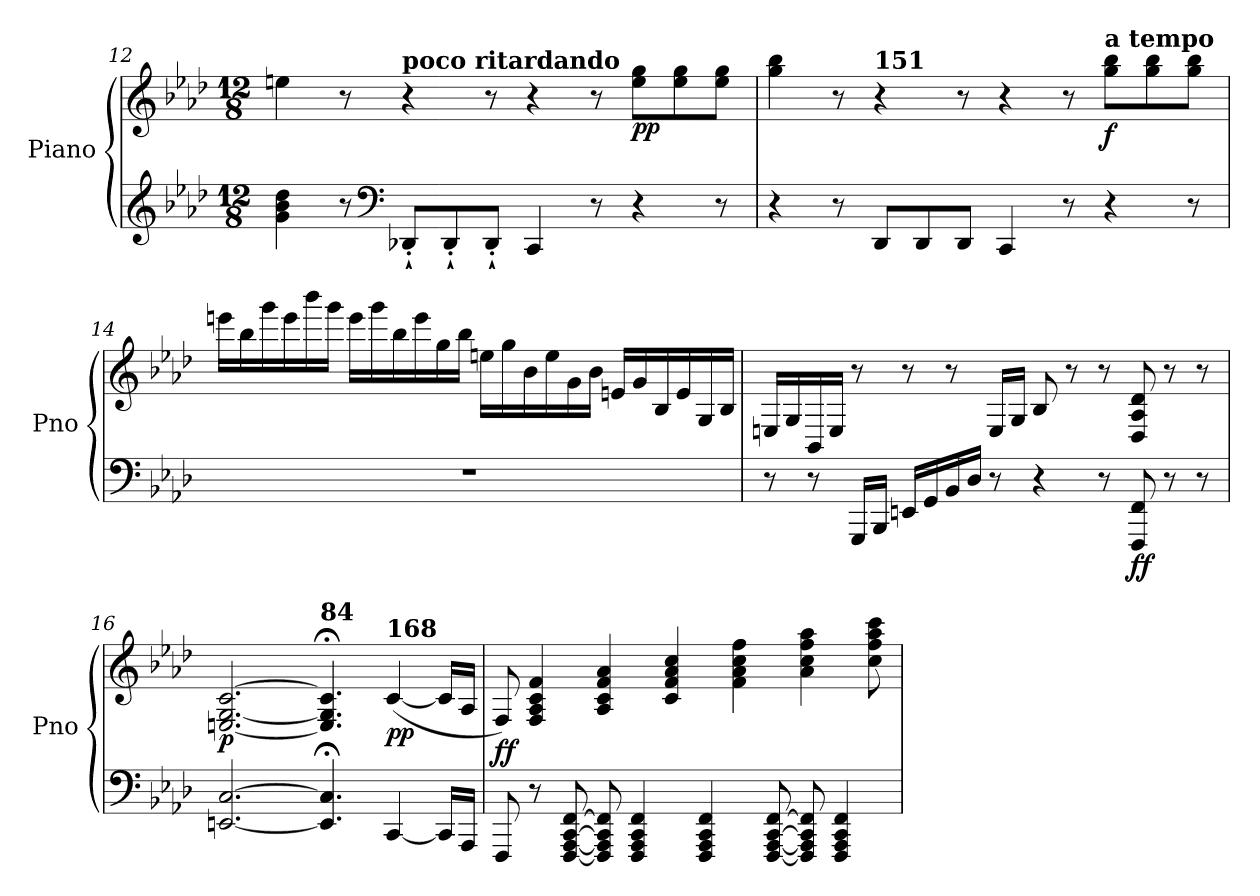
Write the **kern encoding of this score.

**kern	**kern	**dynam
*part1	*part1	*part1
*staff2	*staff1	*staff1/2
*I"Piano	*	*
*I'Pno	*	*
*clefG2	*clefG2	*
*k[b-e-a-d-]	*k[b-e-a-d-]	*
*A-:	*A-:	*
*M12/8	*M12/8	*
=12	=12	=12
4g\ 4b-\ 4dd-\	4een\	.
8r	8r	.
*clefF4	*	*
!	!LO:TX:a:B:t=poco ritardando	!
8DD-X'`/L	4r	.
8DD-'`/	.	.
8DD-'`/J	8r	.
4CC/	4r	.
8r	8r	.
!	!	!LO:DY:b
4r	8ee\ 8gg\L	pp
.	8ee\ 8gg\	.
8r	8ee\ 8gg\J	.
=13	=13	=13
4r	4gg\ 4bb-\	.
8r	8r	.
!	!LO:TX:a:B:t=151	!
8DD-/L	4r	.
8DD-/	.	.
8DD-/J	8r	.
4CC/	4r	.
8r	8r	.
!	!LO:TX:a:B:t=a tempo	!
!	!	!LO:DY:b
4r	8gg\ 8bb-\L	f
.	8gg\ 8bb-\	.
8r	8gg\ 8bb-\J	.
=14	=14	=14
1.r	16eeen\LL	.
.	16bb-\	.
.	16ggg\	.
.	16eee\	.
.	16bbb-\	.
.	16ggg\JJ	.
.	16eee\LL	.
.	16ggg\	.
.	16bb-\	.
.	16eee\	.
.	16gg\	.
.	16bb-\JJ	.
.	16een\LL	.
.	16gg\	.
.	16b-\	.
.	16ee\	.
.	16g\	.
.	16b-\JJ	.
.	16en/LL	.
.	16g/	.
.	16B-/	.
.	16e/	.
.	16G/	.
.	16B-/JJ	.
=15	=15	=15
8r	16En/LL	.
.	16G/	.
8r	16BB-/	.
.	16E/JJ	.
16GGG/LL	8r	.
16BBB-/JJ	.	.
16EEn/LL	8r	.
16GG/	.	.
16BB-/	8r	.
16D-/JJ	.	.
8r	16E/LL	.
.	16G/JJ	.
4r	8B-/	.
.	8r	.
8r	8r	.
!	!	!LO:DY:b=2
!	!	!LO:DY:n=1:b
8FFF/ 8FF/	8D-/ 8A-/ 8d-/	f f
8r	8r	.
8r	8r	.
=16	=16	=16
!	!	!LO:DY:b
[2.EEn/ [2.C/	[2.En/ [2.G/ [2.c/	p
!	!LO:TX:a:B:t=84	!
4.EE/];< 4.C/];<	4.E/];< 4.G/];< 4.c/];<	.
!	!LO:TX:a:B:t=168	!
!	!	!LO:DY:b
[4CC/	(<[4c/	pp
16CC/LL]	16c/LL]	.
16AAA-/JJ	16A-/JJ	.
=17	=17	=17
!	!	!LO:DY:b
8FFF/	8F/)	ff
8r	4F/ 4A-/ 4c/ 4f/	.
[8FFF/ [8AAA-/ [8CC/ [8FF/	.	.
8FFF/] 8AAA-/] 8CC/] 8FF/]	4A-/ 4c/ 4f/ 4a-/	.
4FFF/ 4AAA-/ 4CC/ 4FF/	.	.
.	4c/ 4f/ 4a-/ 4cc/	.
4FFF/ 4AAA-/ 4CC/ 4FF/	.	.
.	4f\ 4a-\ 4cc\ 4ff\	.
[8FFF/ [8AAA-/ [8CC/ [8FF/	.	.
8FFF/] 8AAA-/] 8CC/] 8FF/]	4a-\ 4cc\ 4ff\ 4aa-\	.
4FFF/ 4AAA-/ 4CC/ 4FF/	.	.
.	8cc\ 8ff\ 8aa-\ 8ccc\	.
=	=	=
*-	*-	*-
